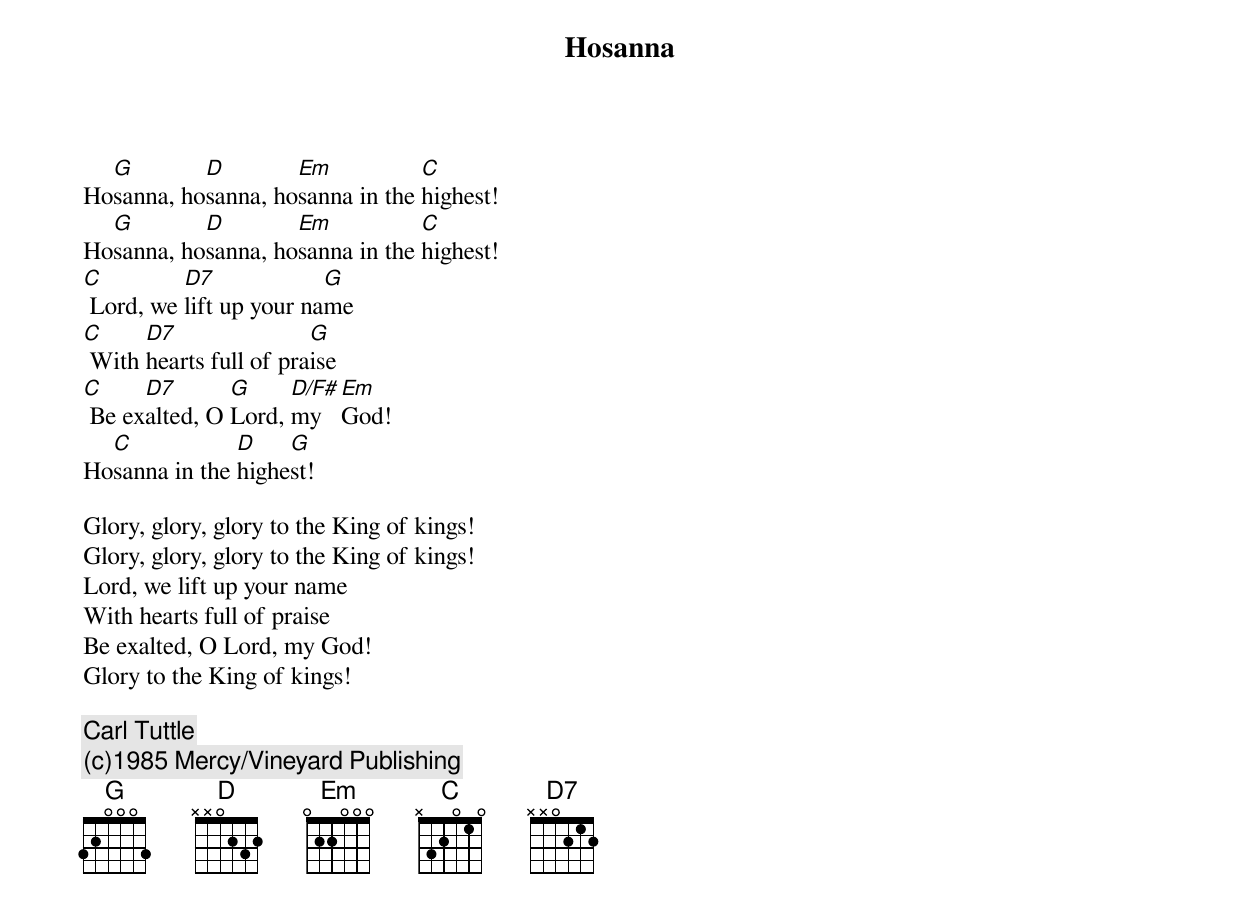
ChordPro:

{t:Hosanna}
Ho[G]sanna, ho[D]sanna, ho[Em]sanna in the [C]highest!
Ho[G]sanna, ho[D]sanna, ho[Em]sanna in the [C]highest!
[C] Lord, we [D7]lift up your na[G]me
[C] With [D7]hearts full of pra[G]ise
[C] Be ex[D7]alted, O [G]Lord, [D/F#]my [Em]God!
Ho[C]sanna in the [D]highe[G]st!

Glory, glory, glory to the King of kings!
Glory, glory, glory to the King of kings!
Lord, we lift up your name
With hearts full of praise
Be exalted, O Lord, my God!
Glory to the King of kings!

{c:Carl Tuttle}
{c:(c)1985 Mercy/Vineyard Publishing}
